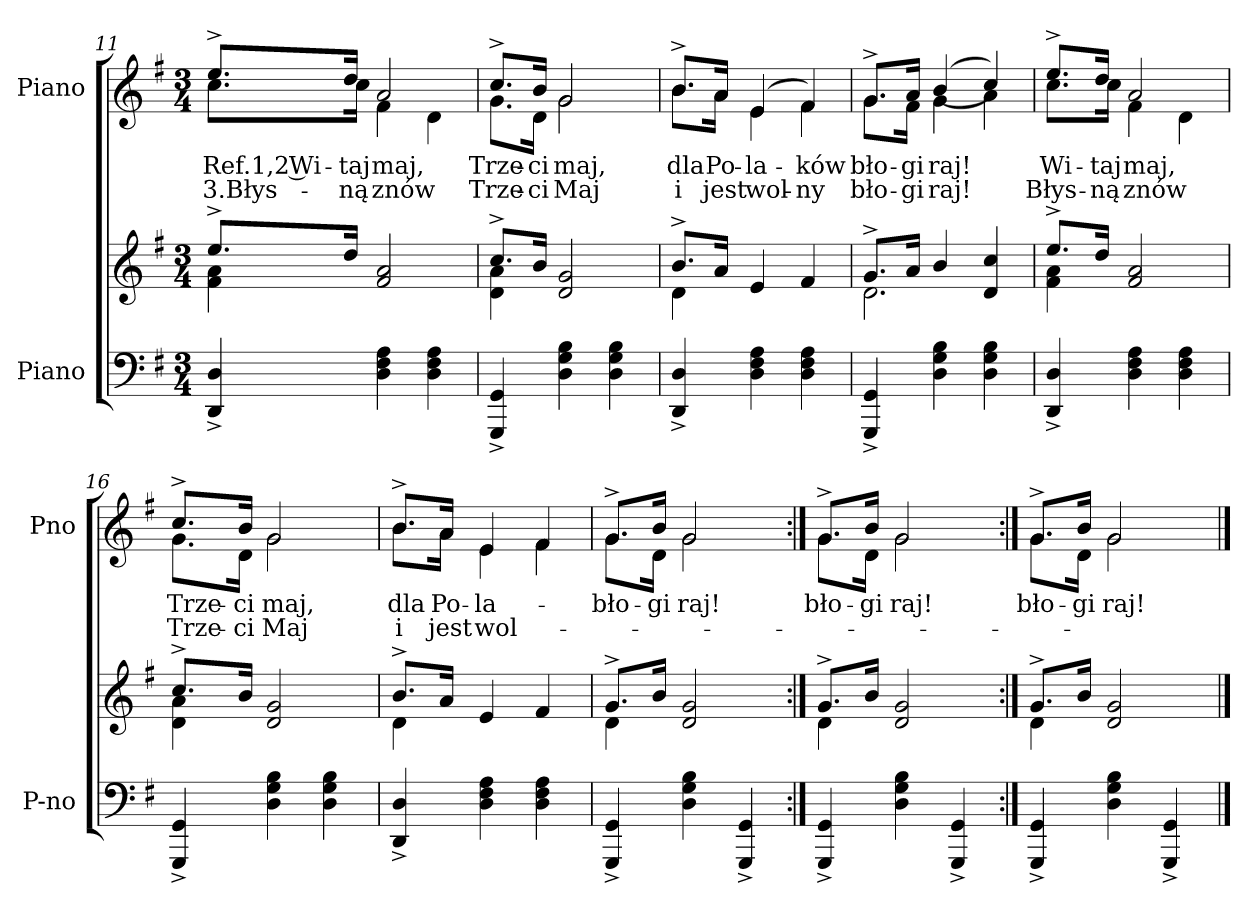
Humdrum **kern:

**kern	**kern	**kern	**text	**text
*part2	*part2	*part1	*part1	*part1
*staff3	*staff2	*staff1	*staff1	*staff1
*I"Piano	*	*I"Piano	*	*
*I'P-no	*	*I'Pno	*	*
*clefF4	*clefG2	*clefG2	*	*
*k[f#]	*k[f#]	*k[f#]	*	*
*M3/4	*M3/4	*M3/4	*	*
=11	=11	=11	=11	=11
*	*^	*	*	*
!	!	!	!	!LO:LY:b	!LO:LY:b
*	*	*	*^	*	*
4DD/^ 4D/^	8.ee^/L	4f#\ 4a\	8.ee^/L	8.cc\L	Ref.1,2 Wi-	3.Błys-
!	!	!	!	!	!LO:LY:b	!LO:LY:b
.	16dd/Jk	.	16dd/Jk	16cc\Jk	-taj	-ną
!	!	!	!	!	!LO:LY:b	!LO:LY:b
4D\ 4F#\ 4A\	2f#/ 2a/	2ryy	2a/	4f#\	maj,	znów
4D\ 4F#\ 4A\	.	.	.	4d\	.	.
=12	=12	=12	=12	=12	=12	=12
!	!	!	!	!	!LO:LY:b	!LO:LY:b
4GGG/^ 4GG/^	8.cc^/L	4d\ 4a\	8.cc^/L	8.g\L	Trze-	Trze-
!	!	!	!	!	!LO:LY:b	!LO:LY:b
.	16b/Jk	.	16b/Jk	16d\Jk	-ci	-ci
!	!	!	!	!	!LO:LY:b	!LO:LY:b
4D\ 4G\ 4B\	2d/ 2g/	2ryy	2g/	2g\	maj,	Maj
4D\ 4G\ 4B\	.	.	.	.	.	.
!!LO:LB:g=z	!!
=13	=13	=13	=13	=13	=13	=13
!	!	!	!	!	!LO:LY:b	!LO:LY:b
4DD/^ 4D/^	8.b^/L	4d\	8.b^/L	8.b\L	dla	i
!	!	!	!	!	!LO:LY:b	!LO:LY:b
.	16a/Jk	.	16a/Jk	16a\Jk	Po-	jest
!	!	!	!	!	!LO:LY:b	!LO:LY:b
4D\ 4F#\ 4A\	4e/	2ryy	(>4e/	4e\	-la-	wol-
!	!	!	!	!	!LO:LY:b	!LO:LY:b
4D\ 4F#\ 4A\	4f#/	.	4f#/)	4f#\	-ków	-ny
=14	=14	=14	=14	=14	=14	=14
!	!	!	!	!	!LO:LY:b	!LO:LY:b
4GGG/^ 4GG/^	8.g^/L	2.d\	8.g^/L	8.g\L	bło-	bło-
!	!	!	!	!	!LO:LY:b	!LO:LY:b
.	16a/Jk	.	16a/Jk	16f#\Jk	-gi	-gi
!	!	!	!	!	!LO:LY:b	!LO:LY:b
4D\ 4G\ 4B\	4b/	.	(>(>4b/	4g\	raj!	raj!
4D\ 4G\ 4B\	4d/ 4cc/	.	4cc/))	4a\	.	.
=15	=15	=15	=15	=15	=15	=15
!	!	!	!	!	!LO:LY:b	!LO:LY:b
4DD/^ 4D/^	8.ee^/L	4f#\ 4a\	8.ee^/L	8.cc\L	Wi-	Błys-
!	!	!	!	!	!LO:LY:b	!LO:LY:b
.	16dd/Jk	.	16dd/Jk	16cc\Jk	-taj	-ną
!	!	!	!	!	!LO:LY:b	!LO:LY:b
4D\ 4F#\ 4A\	2f#/ 2a/	2ryy	2a/	4f#\	maj,	znów
4D\ 4F#\ 4A\	.	.	.	4d\	.	.
=16	=16	=16	=16	=16	=16	=16
!	!	!	!	!	!LO:LY:b	!LO:LY:b
4GGG/^ 4GG/^	8.cc^/L	4d\ 4a\	8.cc^/L	8.g\L	Trze-	Trze-
!	!	!	!	!	!LO:LY:b	!LO:LY:b
.	16b/Jk	.	16b/Jk	16d\Jk	-ci	-ci
!	!	!	!	!	!LO:LY:b	!LO:LY:b
4D\ 4G\ 4B\	2d/ 2g/	2ryy	2g/	2g\	maj,	Maj
4D\ 4G\ 4B\	.	.	.	.	.	.
=17	=17	=17	=17	=17	=17	=17
!	!	!	!	!	!LO:LY:b	!LO:LY:b
4DD/^ 4D/^	8.b^/L	4d\	8.b^/L	8.b\L	dla	i
!	!	!	!	!	!LO:LY:b	!LO:LY:b
.	16a/Jk	.	16a/Jk	16a\Jk	Po-	jest
!	!	!	!	!	!LO:LY:b	!LO:LY:b
4D\ 4F#\ 4A\	4e/	2ryy	4e/	4e\	-la-	wol-
4D\ 4F#\ 4A\	4f#/	.	4f#/	4f#\	.	.
!!LO:LB:g=z	!!
=18	=18	=18	=18	=18	=18	=18
!	!	!	!	!	!LO:LY:b	!
4GGG/^ 4GG/^	8.g^/L	4d\	8.g^/L	8.g\L	bło-	.
!	!	!	!	!	!LO:LY:b	!
.	16b/Jk	.	16b/Jk	16d\Jk	-gi	.
!	!	!	!	!	!LO:LY:b	!
4D\ 4G\ 4B\	2d/ 2g/	2ryy	2g/	2g\	raj!	.
4GGG/^ 4GG/^	.	.	.	.	.	.
=19:|!	=19:|!	=19:|!	=19:|!	=19:|!	=19:|!	=19:|!
!	!	!	!	!	!LO:LY:b	!
4GGG/^ 4GG/^	8.g^/L	4d\	8.g^/L	8.g\L	bło-	.
!	!	!	!	!	!LO:LY:b	!
.	16b/Jk	.	16b/Jk	16d\Jk	-gi	.
!	!	!	!	!	!LO:LY:b	!
4D\ 4G\ 4B\	2d/ 2g/	2ryy	2g/	2g\	raj!	.
4GGG/^ 4GG/^	.	.	.	.	.	.
=20:|!	=20:|!	=20:|!	=20:|!	=20:|!	=20:|!	=20:|!
!	!	!	!	!	!LO:LY:b	!
4GGG/^ 4GG/^	8.g^/L	4d\	8.g^/L	8.g\L	bło-	.
!	!	!	!	!	!LO:LY:b	!
.	16b/Jk	.	16b/Jk	16d\Jk	-gi	.
!	!	!	!	!	!LO:LY:b	!
4D\ 4G\ 4B\	2d/ 2g/	2ryy	2g/	2g\	raj!	.
4GGG/^ 4GG/^	.	.	.	.	.	.
*	*v	*v	*	*	*	*
*	*	*v	*v	*	*
==	==	==	==	==
*-	*-	*-	*-	*-
